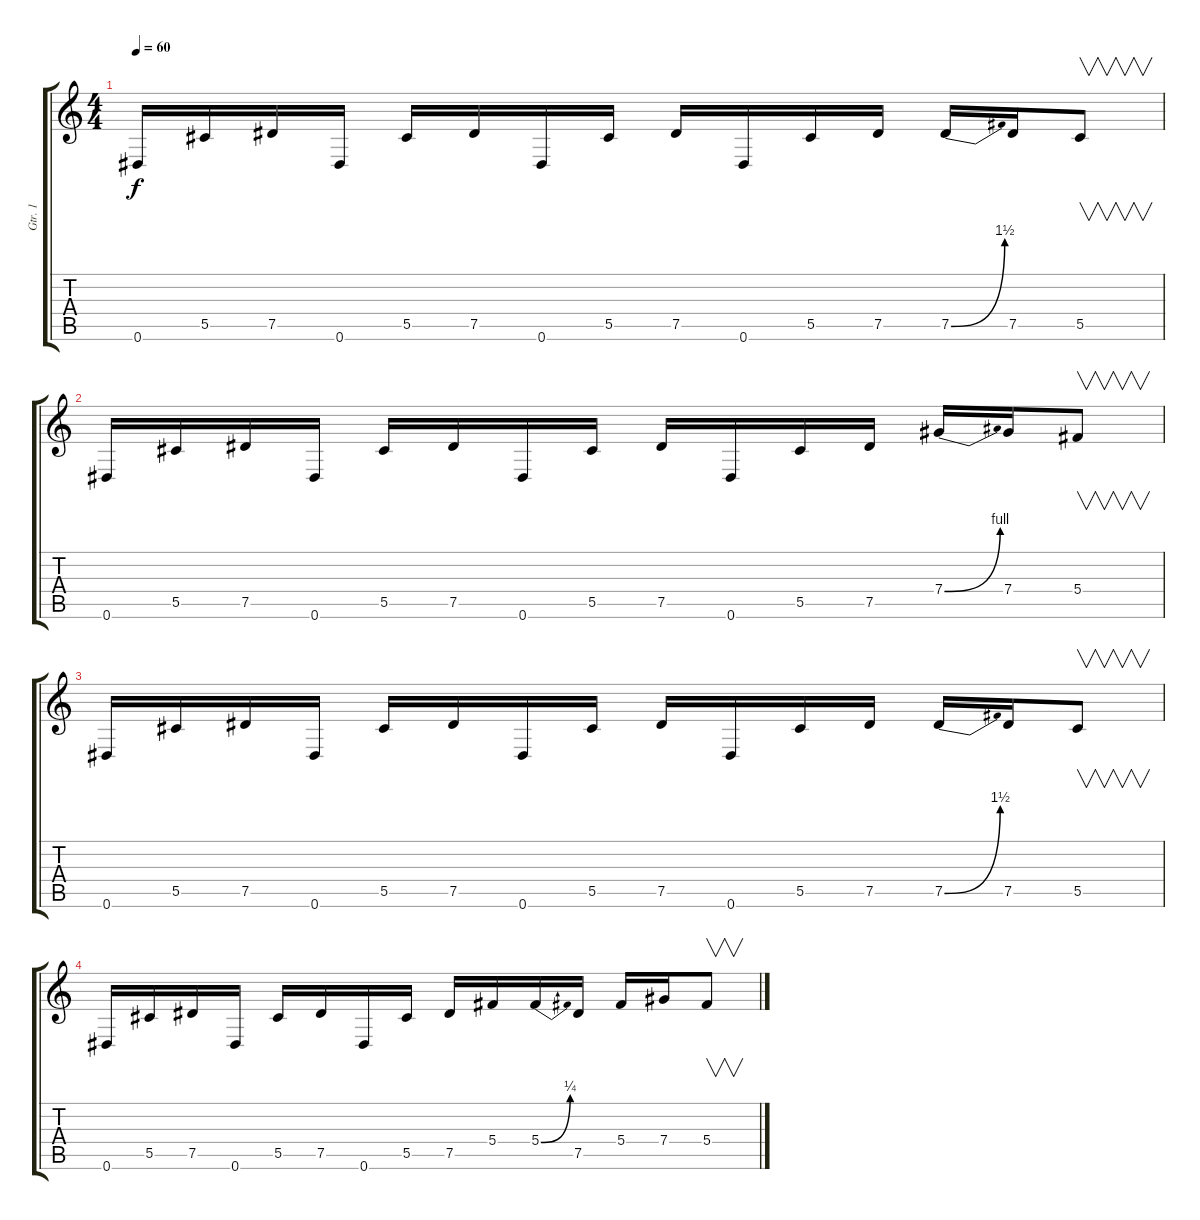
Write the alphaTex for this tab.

\track ("Gtr. 1" "Gtr. 1") {instrument overdrivenguitar}
\staff {score tabs}
\tuning (Eb4 Bb3 Gb3 Db3 Ab2 Eb2) {hide}
\ts (4 4)
\tempo 60
\clef g2
\ks c
0.6.16{dy f} 5.5.16 7.5.16 0.6.16 5.5.16 7.5.16 0.6.16 5.5.16 7.5.16 0.6.16 5.5.16 7.5.16 7.5{be (bend 0 0 60 6)}.16 7.5.16 5.5.8{v} |
0.6.16 5.5.16 7.5.16 0.6.16 5.5.16 7.5.16 0.6.16 5.5.16 7.5.16 0.6.16 5.5.16 7.5.16 7.4{be (bend 0 0 60 4)}.16 7.4.16 5.4.8{v} |
0.6.16 5.5.16 7.5.16 0.6.16 5.5.16 7.5.16 0.6.16 5.5.16 7.5.16 0.6.16 5.5.16 7.5.16 7.5{be (bend 0 0 60 6)}.16 7.5.16 5.5.8{v} |
0.6.16 5.5.16 7.5.16 0.6.16 5.5.16 7.5.16 0.6.16 5.5.16 7.5.16 5.4.16 5.4{be (bend 0 0 60 1)}.16 7.5.16 5.4.16 7.4.16 5.4.8{v}
